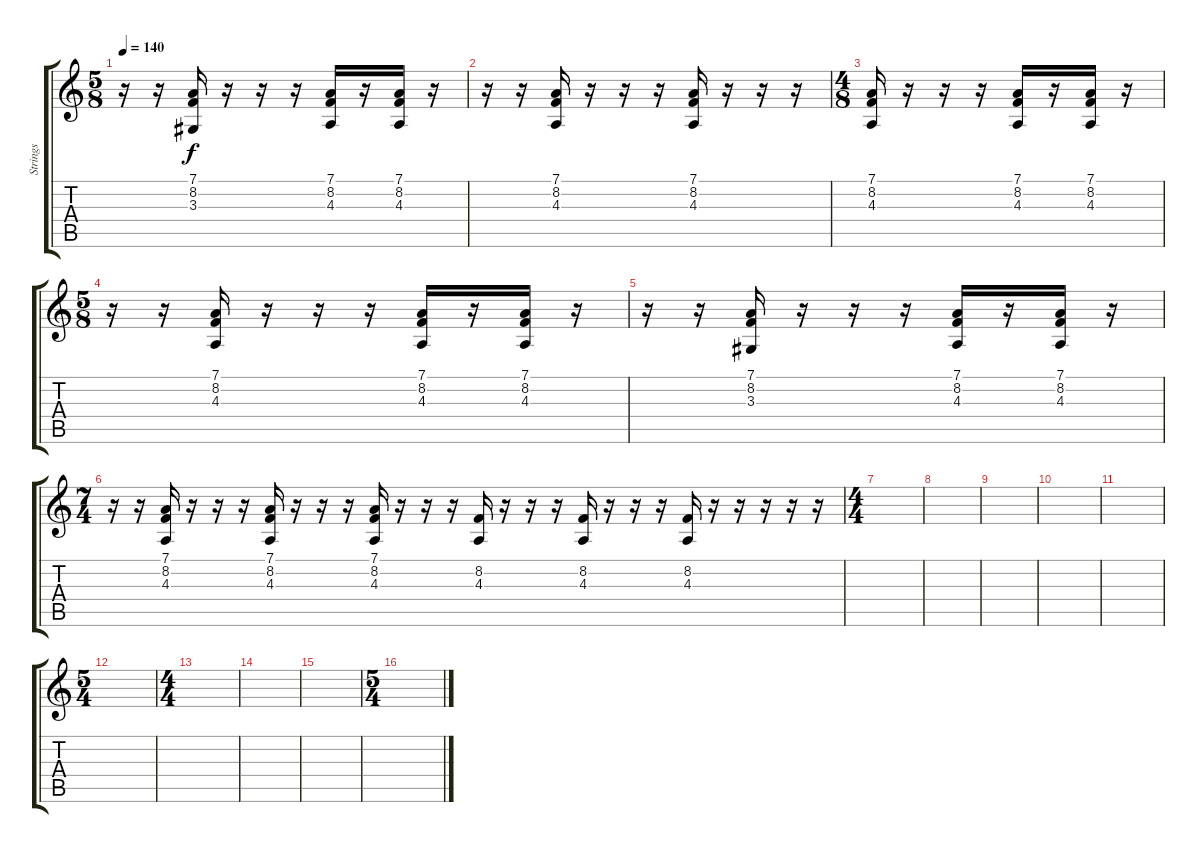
\track ("Strings" "Strings") {instrument stringensemble1}
\staff {score tabs}
\tuning (D4 A3 F3 C3 G2 D2) {hide}
\ts (5 8)
\tempo 140
\clef g2
\ks c
r.16{dy f} r.16 (7.1 8.2 3.3).16 r.16 r.16 r.16 (7.1 8.2 4.3).16 r.16 (7.1 8.2 4.3).16 r.16 |
r.16 r.16 (7.1 8.2 4.3).16 r.16 r.16 r.16 (7.1 8.2 4.3).16 r.16 r.16 r.16 |
\ts (4 8)
(7.1 8.2 4.3).16 r.16 r.16 r.16 (7.1 8.2 4.3).16 r.16 (7.1 8.2 4.3).16 r.16 |
\ts (5 8)
r.16 r.16 (7.1 8.2 4.3).16 r.16 r.16 r.16 (7.1 8.2 4.3).16 r.16 (7.1 8.2 4.3).16 r.16 |
r.16 r.16 (7.1 8.2 3.3).16 r.16 r.16 r.16 (7.1 8.2 4.3).16 r.16 (7.1 8.2 4.3).16 r.16 |
\ts (7 4)
r.16 r.16 (7.1 8.2 4.3).16 r.16 r.16 r.16 (7.1 8.2 4.3).16 r.16 r.16 r.16 (7.1 8.2 4.3).16 r.16 r.16 r.16 (8.2 4.3).16 r.16 r.16 r.16 (8.2 4.3).16 r.16 r.16 r.16 (8.2 4.3).16 r.16 r.16 r.16 r.16 r.16 |
\ts (4 4)
|
|
|
|
|
\ts (5 4)
|
\ts (4 4)
|
|
|
\ts (5 4)
